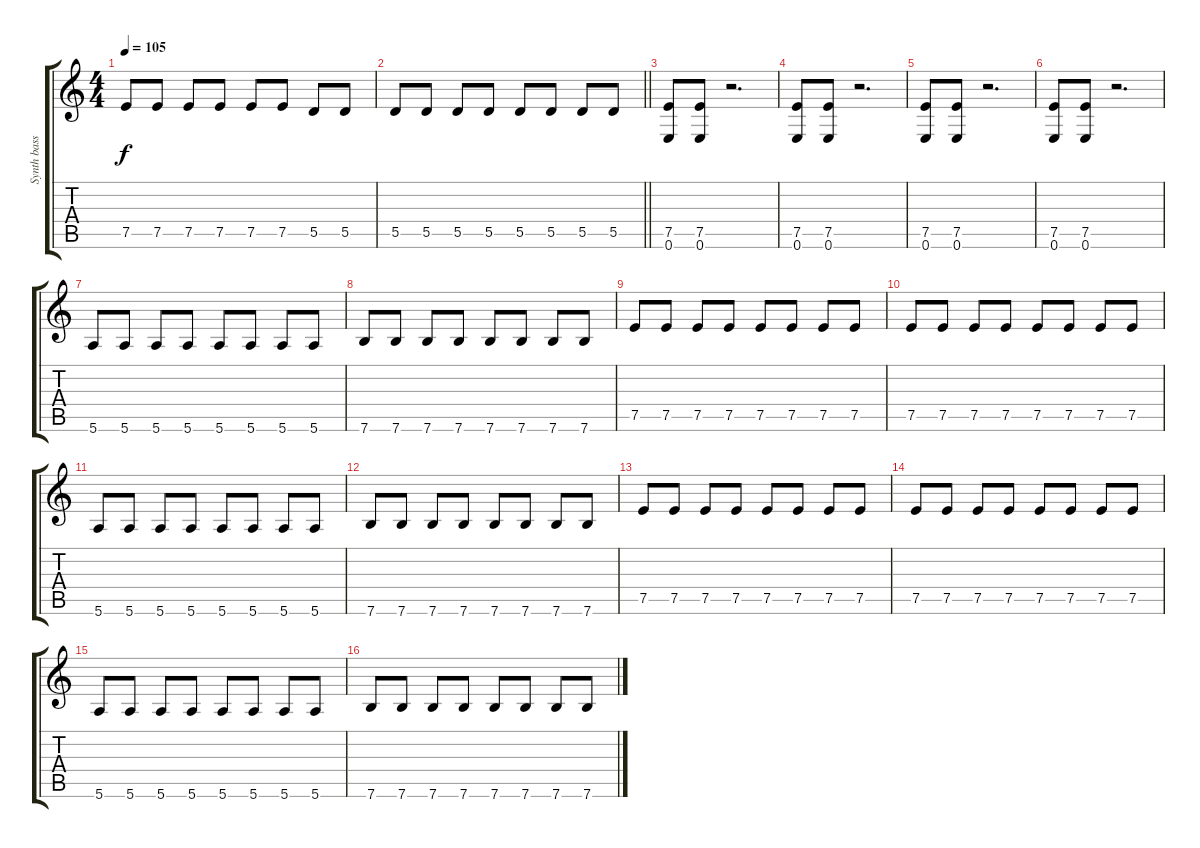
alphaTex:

\track ("Synth bass" "Synth bass") {instrument synthbass1}
\staff {score tabs}
\tuning (E4 B3 G3 D3 A2 E2) {hide}
\ts (4 4)
\tempo 105
\clef g2
\ks c
7.5.8{dy f} 7.5.8 7.5.8 7.5.8 7.5.8 7.5.8 5.5.8 5.5.8 |
\barLineRight lightlight
5.5.8 5.5.8 5.5.8 5.5.8 5.5.8 5.5.8 5.5.8 5.5.8 |
(7.5 0.6).8{volume 14} (7.5 0.6).8 r.2{d} |
(7.5 0.6).8 (7.5 0.6).8 r.2{d} |
(7.5 0.6).8 (7.5 0.6).8 r.2{d} |
(7.5 0.6).8 (7.5 0.6).8 r.2{d} |
5.6.8{volume 10} 5.6.8 5.6.8 5.6.8 5.6.8 5.6.8 5.6.8 5.6.8 |
7.6.8 7.6.8 7.6.8 7.6.8 7.6.8 7.6.8 7.6.8 7.6.8 |
7.5.8 7.5.8 7.5.8 7.5.8 7.5.8 7.5.8 7.5.8 7.5.8 |
7.5.8 7.5.8 7.5.8 7.5.8 7.5.8 7.5.8 7.5.8 7.5.8 |
5.6.8{volume 10} 5.6.8 5.6.8 5.6.8 5.6.8 5.6.8 5.6.8 5.6.8 |
7.6.8 7.6.8 7.6.8 7.6.8 7.6.8 7.6.8 7.6.8 7.6.8 |
7.5.8 7.5.8 7.5.8 7.5.8 7.5.8 7.5.8 7.5.8 7.5.8 |
7.5.8 7.5.8 7.5.8 7.5.8 7.5.8 7.5.8 7.5.8 7.5.8 |
5.6.8{volume 10} 5.6.8 5.6.8 5.6.8 5.6.8 5.6.8 5.6.8 5.6.8 |
7.6.8 7.6.8 7.6.8 7.6.8 7.6.8 7.6.8 7.6.8 7.6.8
